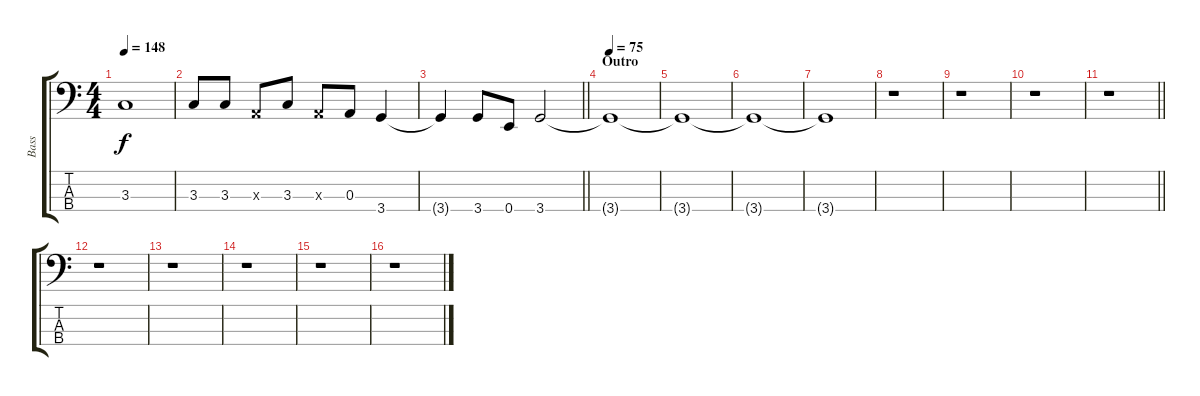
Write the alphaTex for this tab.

\track ("Bass" "Bass") {instrument electricbasspick}
\staff {score tabs}
\tuning (G2 D2 A1 E1) {hide}
\ts (4 4)
\tempo 148
\clef f4
\ks c
3.3{t}.1{dy f} |
3.3.8 3.3.8 0.3{x}.8 3.3.8 0.3{x}.8 0.3.8 3.4.4 |
\barLineRight lightlight
3.4{t}.4 3.4.8 0.4.8 3.4.2 |
\section ("" "Outro")
\tempo 75
3.4{t}.1 |
3.4{t}.1 |
3.4{t}.1 |
3.4{t}.1 |
r.1 |
r.1 |
r.1 |
\barLineRight lightlight
r.1 |
r.1 |
r.1 |
r.1 |
r.1 |
r.1
